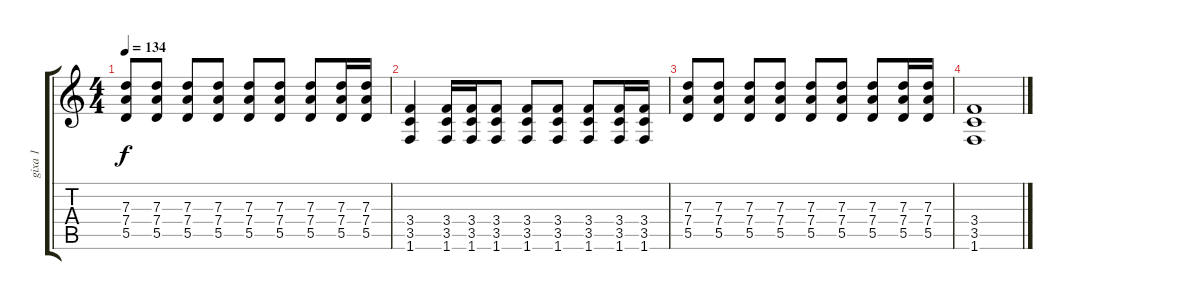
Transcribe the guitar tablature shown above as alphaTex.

\track ("gixa 1" "gixa 1") {instrument electricguitarclean}
\staff {score tabs}
\tuning (E4 B3 G3 D3 A2 E2) {hide}
\ts (4 4)
\tempo 134
\clef g2
\ks c
(7.3 7.4 5.5).8{dy f} (7.3 7.4 5.5).8 (7.3 7.4 5.5).8 (7.3 7.4 5.5).8 (7.3 7.4 5.5).8 (7.3 7.4 5.5).8 (7.3 7.4 5.5).8 (7.3 7.4 5.5).16 (7.3 7.4 5.5).16 |
(3.4 3.5 1.6).4 (3.4 3.5 1.6).16 (3.4 3.5 1.6).16 (3.4 3.5 1.6).8 (3.4 3.5 1.6).8 (3.4 3.5 1.6).8 (3.4 3.5 1.6).8 (3.4 3.5 1.6).16 (3.4 3.5 1.6).16 |
(7.3 7.4 5.5).8 (7.3 7.4 5.5).8 (7.3 7.4 5.5).8 (7.3 7.4 5.5).8 (7.3 7.4 5.5).8 (7.3 7.4 5.5).8 (7.3 7.4 5.5).8 (7.3 7.4 5.5).16 (7.3 7.4 5.5).16 |
(3.4 3.5 1.6).1
